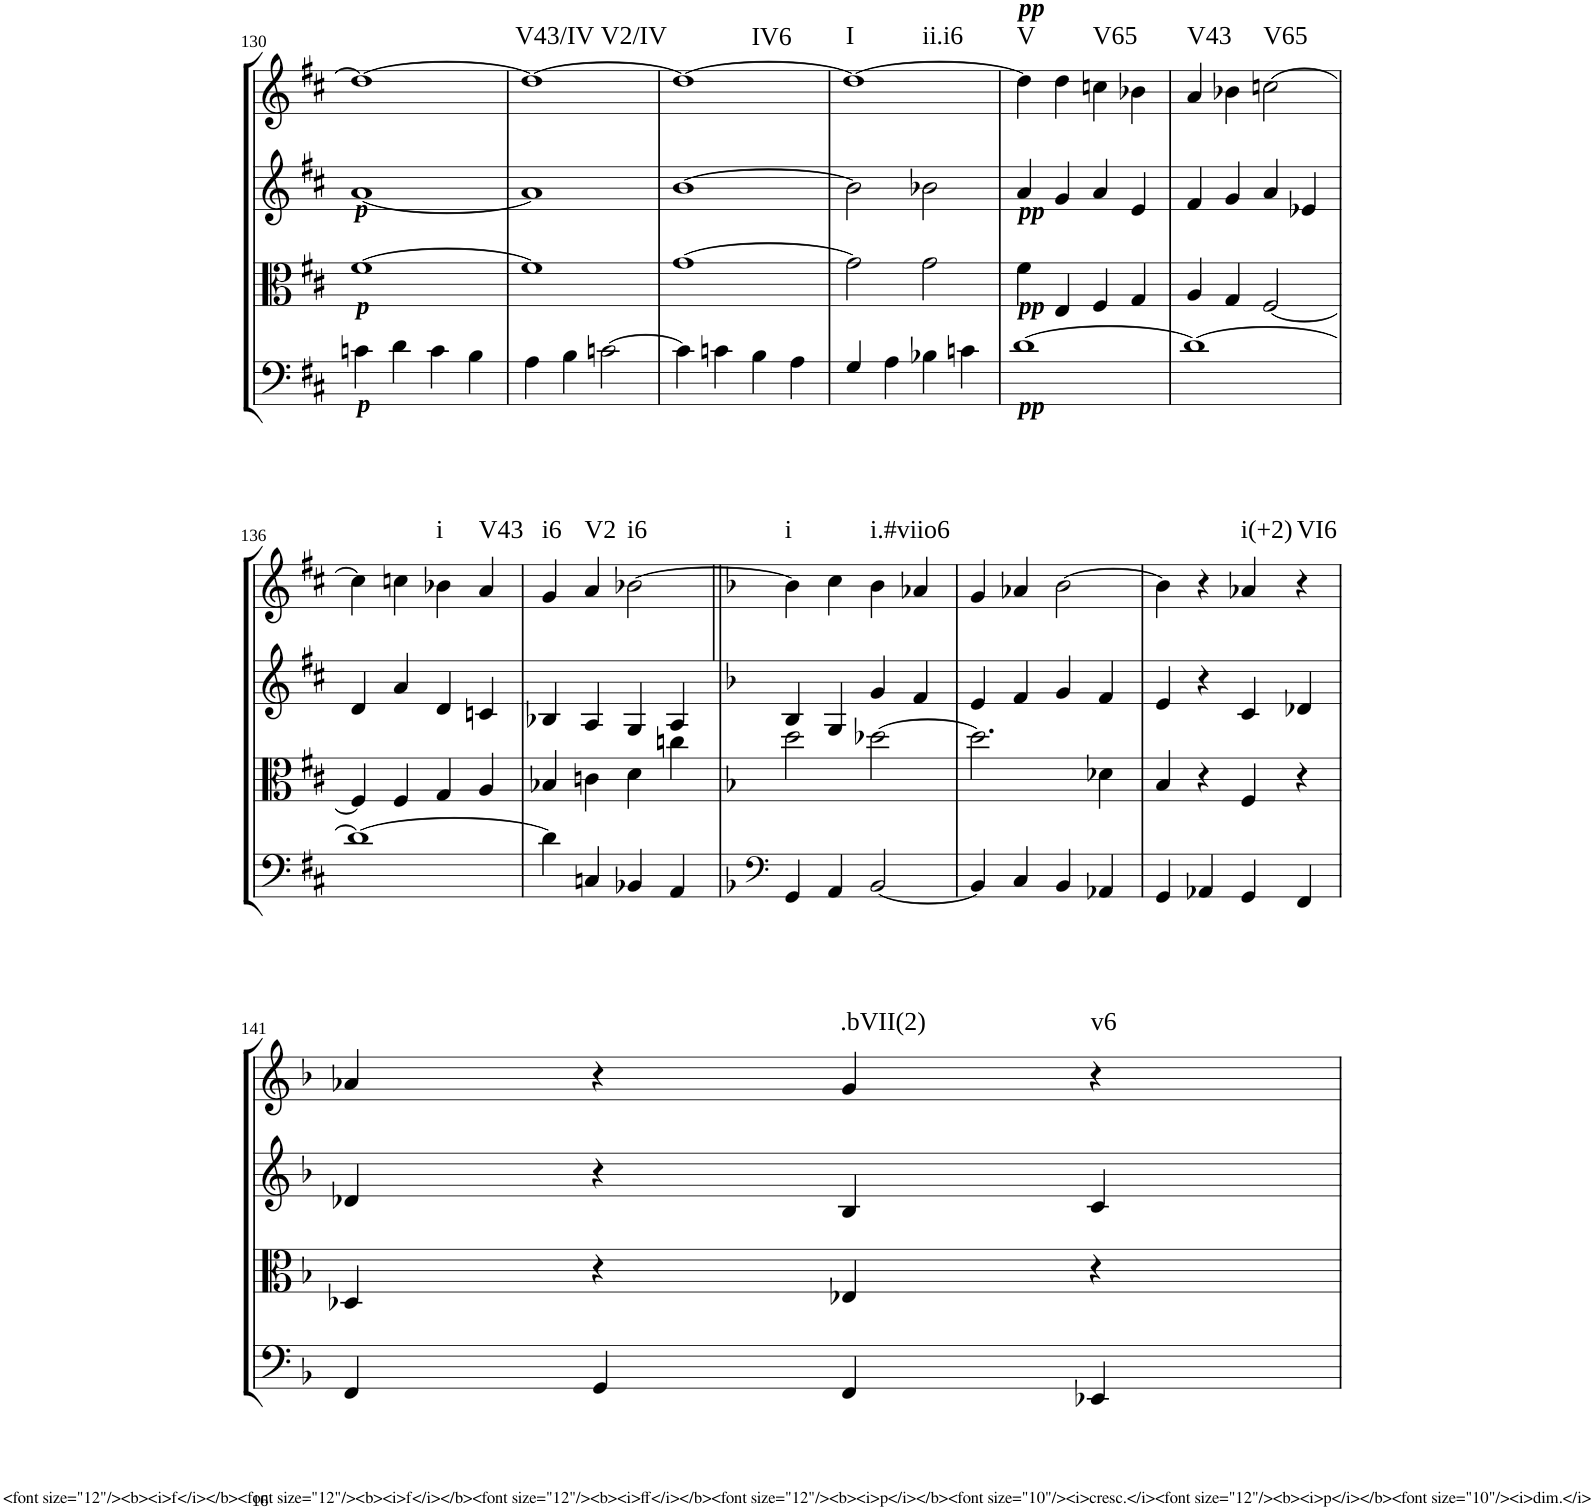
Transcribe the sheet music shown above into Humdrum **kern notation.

**kern	**kern	**kern	**kern	**harte
*part4	*part3	*part2	*part1	*part1
*staff4	*staff3	*staff2	*staff1	*
*I"Cello	*I"Viola	*I"2nd Violin	*I"1st Violin	*
*	*I'Vla	*I'Vln	*I'Vln	*
!!LO:PB:g=z
*clefF4	*clefC3	*clefG2	*clefG2	*
*k[f#c#]	*k[f#c#]	*k[f#c#]	*k[f#c#]	*
*D:	*D:	*D:	*D:	*
*M4/4	*M4/4	*M4/4	*M4/4	*
*met(c)	*met(c)	*met(c)	*met(c)	*
=130	=130	=130	=130	=130
!	!	!LO:TX:a:Bi:t=p	!	!
!	!LO:TX:a:Bi:t=p	!	!	!
!LO:TX:a:Bi:t=p	!	!	!	!
4cn\	[1f#	[1a	1dd_	.
4d\	.	.	.	.
4c\	.	.	.	.
4B\	.	.	.	.
=131	=131	=131	=131	=131
!	!	!	!	!LO:H:n=1:kt=V43/IV
!	!	!	!	!LO:H:n=2:kt=V2/IV
4A\	1f#]	1a]	1dd_	N N
4B\	.	.	.	.
[2cn\	.	.	.	.
=132	=132	=132	=132	=132
!	!	!	!	!LO:H:kt=IV6
4c\]	[1g	[1b	1dd_	N
4cn\	.	.	.	.
4B\	.	.	.	.
4A\	.	.	.	.
=133	=133	=133	=133	=133
!	!	!	!	!LO:H:n=1:kt=I
!	!	!	!	!LO:H:n=2:kt=ii.i6
4G/	2g\]	2b\]	1dd_	N N
4A\	.	.	.	.
4B-X\	2g\	2b-X\	.	.
4cn\	.	.	.	.
=134	=134	=134	=134	=134
!	!	!	!LO:TX:a:Bi:t=pp	!
!	!	!LO:TX:a:Bi:t=pp	!	!
!	!LO:TX:a:Bi:t=pp	!	!	!
!LO:TX:a:Bi:t=pp	!	!	!	!LO:H:kt=V
[1d	4f#\	4a/	4dd\]	N
.	4E/	4g/	4dd\	.
!	!	!	!	!LO:H:kt=V65
.	4F#/	4a/	4ccn\	N
.	4G/	4e/	4b-X\	.
=135	=135	=135	=135	=135
!	!	!	!	!LO:H:kt=V43
1d_	4A/	4f#/	4a/	N
.	4G/	4g/	4b-X\	.
!	!	!	!	!LO:H:kt=V65
.	[2F#/	4a/	[2ccn\	N
.	.	4e-X/	.	.
!!LO:LB:g=z
=136	=136	=136	=136	=136
1d_	4F#/]	4d/	4cc\]	.
.	4F#/	4a/	4ccn\	.
!	!	!	!	!LO:H:kt=i
.	4G/	4d/	4b-X\	N
!	!	!	!	!LO:H:kt=V43
.	4A/	4cn/	4a/	N
=137	=137	=137	=137	=137
!	!	!	!	!LO:H:kt=i6
4d\]	4B-X/	4B-X/	4g/	N
!	!	!	!	!LO:H:kt=V2
4Cn/	4cn\	4A/	4a/	N
!	!	!	!	!LO:H:kt=i6
4BB-X/	4d\	4G/	[2b-X\	N
4AA/	4ccn\	4A/	.	.
=138||	=138||	=138||	=138||	=138||
*clefF4	*	*	*	*
*k[b-]	*k[b-]	*k[b-]	*k[b-]	*
*F:	*F:	*F:	*F:	*
!	!	!	!	!LO:H:kt=i
4GG/	2dd\	4B-/	4b-\]	N
4AA/	.	4G/	4cc\	.
!	!	!	!	!LO:H:kt=i.#viio6
[2BB-/	[2dd-X\	4g/	4b-\	N
.	.	4f/	4a-X/	.
=139	=139	=139	=139	=139
4BB-/]	2.dd-\]	4e/	4g/	.
4C/	.	4f/	4a-X/	.
4BB-/	.	4g/	[2b-\	.
4AA-X/	4d-X\	4f/	.	.
=140	=140	=140	=140	=140
4GG/	4B-/	4e/	4b-\]	.
4AA-X/	4r	4r	4r	.
!	!	!	!	!LO:H:kt=i(+2)
4GG/	4F/	4c/	4a-X/	N
!	!	!	!	!LO:H:kt=VI6
4FF/	4r	4d-X/	4r	N
!!LO:LB:g=z
=141	=141	=141	=141	=141
4FF/	4D-X/	4d-X/	4a-X/	.
4GG/	4r	4r	4r	.
!	!	!	!	!LO:H:kt=.bVII(2)
4FF/	4E-X/	4B-/	4g/	N
!	!	!	!	!LO:H:kt=v6
4EE-X/	4r	4c/	4r	N
=	=	=	=	=
*-	*-	*-	*-	*-
